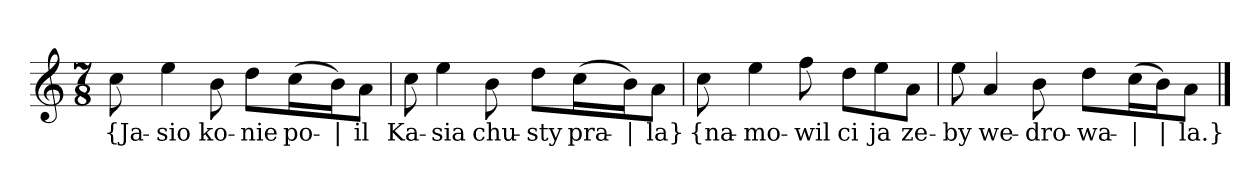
**kern	**text
*part1	*part1
*staff1	*staff1
*clefG2	*
*k[]	*
*a:	*
*M7/8	*
=	=
8cc	{Ja-
4ee	-sio
8b	ko-
8dd\L	-nie
(16cc\L	po-
16b\J)	|
8a\J	-il
=2	=2
8cc	Ka-
4ee	-sia
8b	chu-
8dd\L	-sty
(16cc\L	pra-
16b\J)	|
8a\J	-la}
=3y	=3y
8cc	{na-
4ee	-mo-
8ff	-wil
8dd\L	ci
8ee\	ja
8a\J	ze-
=4	=4
8ee	-by
4a	we-
8b	-dro-
8dd\L	-wa-
(16cc\L	|
16b\J)	|
8a\J	-la.}
==	==
*-	*-
